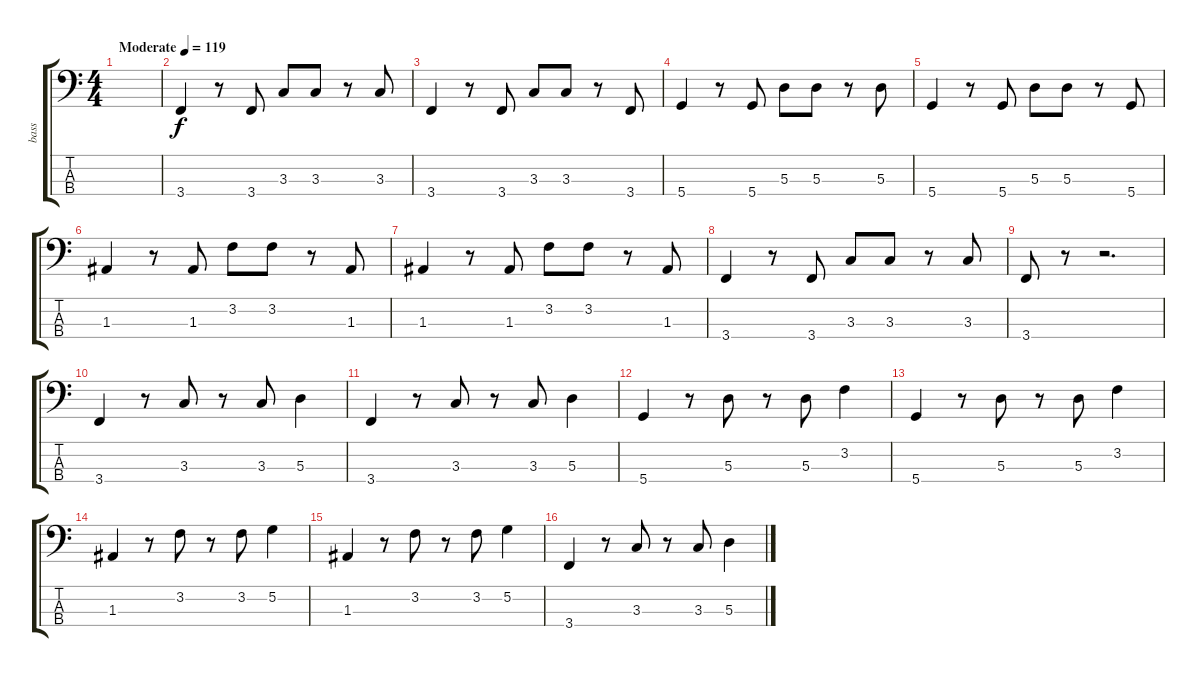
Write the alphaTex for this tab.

\track ("bass" "bass") {instrument electricbassfinger}
\staff {score tabs}
\tuning (G2 D2 A1 D1) {hide}
\ts (4 4)
\tempo (119 "Moderate")
\clef f4
\ks c
|
3.4.4 r.8 3.4.8 3.3.8 3.3.8 r.8 3.3.8 |
3.4.4 r.8 3.4.8 3.3.8 3.3.8 r.8 3.4.8 |
5.4.4 r.8 5.4.8 5.3.8 5.3.8 r.8 5.3.8 |
5.4.4 r.8 5.4.8 5.3.8 5.3.8 r.8 5.4.8 |
1.3.4 r.8 1.3.8 3.2.8 3.2.8 r.8 1.3.8 |
1.3.4 r.8 1.3.8 3.2.8 3.2.8 r.8 1.3.8 |
3.4.4 r.8 3.4.8 3.3.8 3.3.8 r.8 3.3.8 |
3.4.8 r.8 r.2{d} |
3.4.4 r.8 3.3.8 r.8 3.3.8 5.3.4 |
3.4.4 r.8 3.3.8 r.8 3.3.8 5.3.4 |
5.4.4 r.8 5.3.8 r.8 5.3.8 3.2.4 |
5.4.4 r.8 5.3.8 r.8 5.3.8 3.2.4 |
1.3.4 r.8 3.2.8 r.8 3.2.8 5.2.4 |
1.3.4 r.8 3.2.8 r.8 3.2.8 5.2.4 |
3.4.4 r.8 3.3.8 r.8 3.3.8 5.3.4
